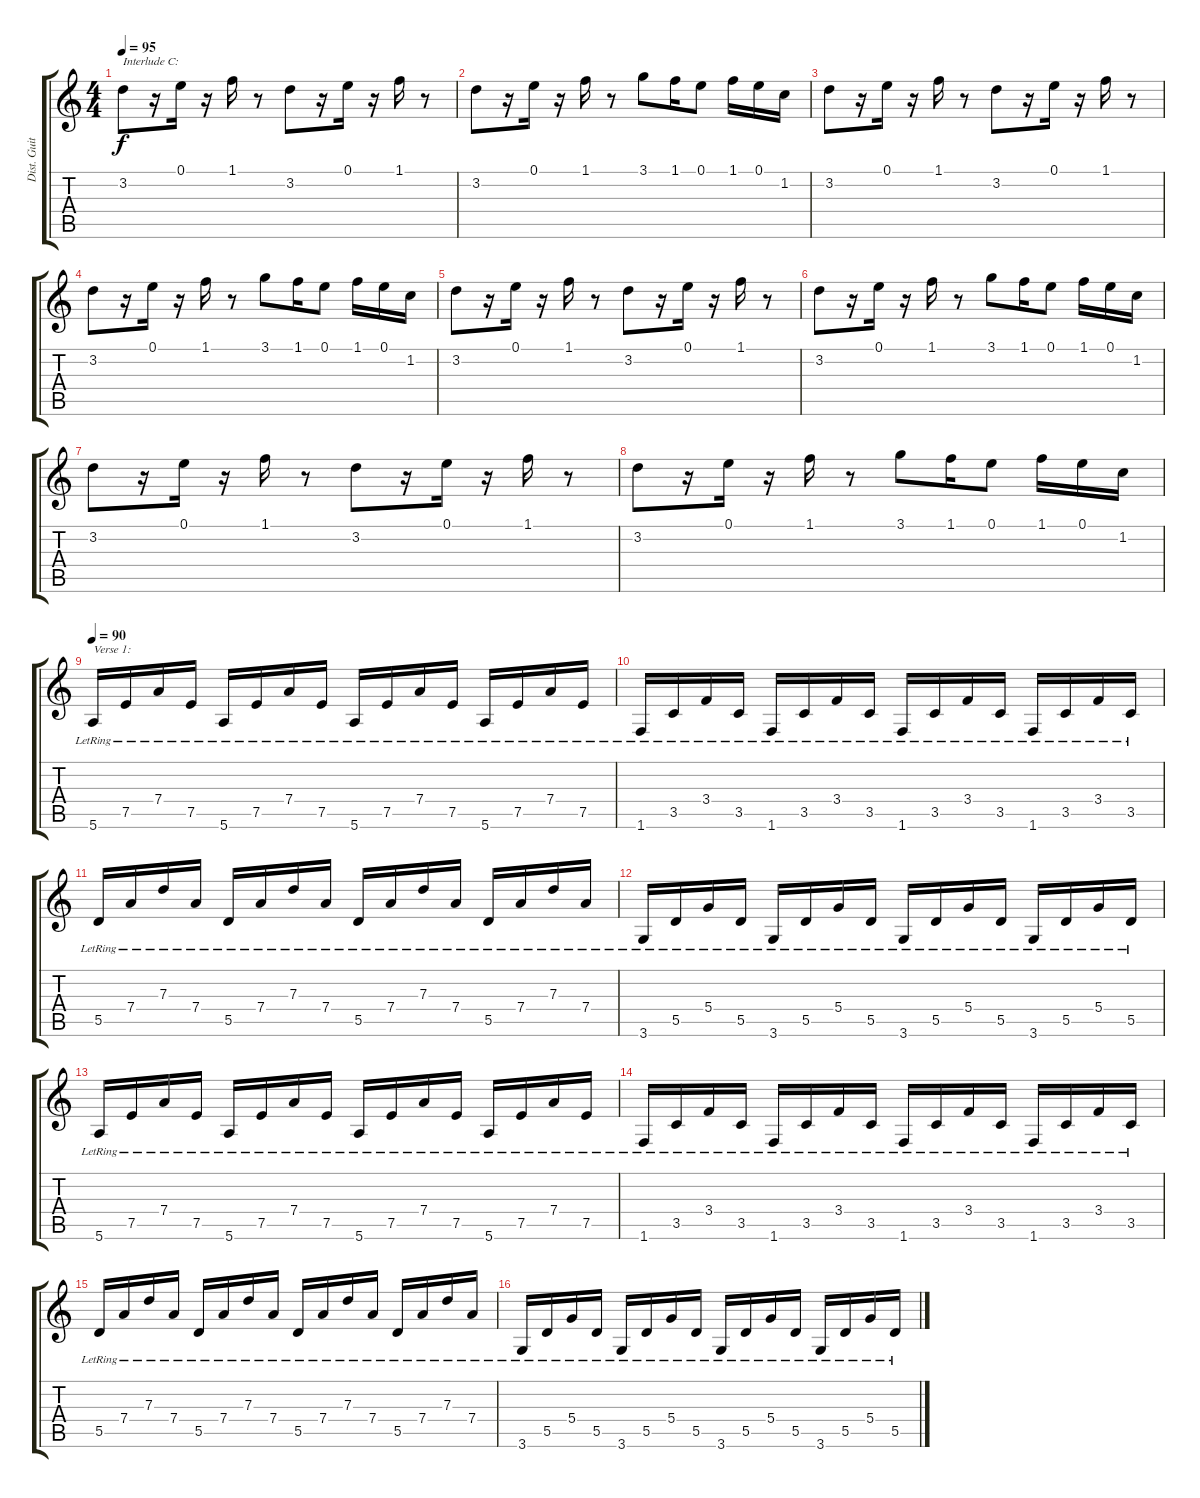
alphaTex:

\track ("Dist. Guitar 2" "Dist. Guit") {instrument distortionguitar}
\staff {score tabs}
\tuning (E4 B3 G3 D3 A2 E2) {hide}
\ts (4 4)
\tempo 95
\clef g2
\ks c
3.2.8{txt "Interlude C:" dy f} r.16 0.1.16 r.16 1.1.16 r.8 3.2.8 r.16 0.1.16 r.16 1.1.16 r.8 |
3.2.8 r.16 0.1.16 r.16 1.1.16 r.8 3.1.8 1.1.16 0.1.8 1.1.16 0.1.16 1.2.16 |
3.2.8 r.16 0.1.16 r.16 1.1.16 r.8 3.2.8 r.16 0.1.16 r.16 1.1.16 r.8 |
3.2.8 r.16 0.1.16 r.16 1.1.16 r.8 3.1.8 1.1.16 0.1.8 1.1.16 0.1.16 1.2.16 |
3.2.8 r.16 0.1.16 r.16 1.1.16 r.8 3.2.8 r.16 0.1.16 r.16 1.1.16 r.8 |
3.2.8 r.16 0.1.16 r.16 1.1.16 r.8 3.1.8 1.1.16 0.1.8 1.1.16 0.1.16 1.2.16 |
3.2.8 r.16 0.1.16 r.16 1.1.16 r.8 3.2.8 r.16 0.1.16 r.16 1.1.16 r.8 |
3.2.8 r.16 0.1.16 r.16 1.1.16 r.8 3.1.8 1.1.16 0.1.8 1.1.16 0.1.16 1.2.16 |
\tempo 90
5.6{lr}.16{txt "Verse 1:" volume 10 instrument electricguitarjazz} 7.5{lr}.16 7.4{lr}.16 7.5{lr}.16 5.6{lr}.16 7.5{lr}.16 7.4{lr}.16 7.5{lr}.16 5.6{lr}.16 7.5{lr}.16 7.4{lr}.16 7.5{lr}.16 5.6{lr}.16 7.5{lr}.16 7.4{lr}.16 7.5{lr}.16 |
1.6{lr}.16 3.5{lr}.16 3.4{lr}.16 3.5{lr}.16 1.6{lr}.16 3.5{lr}.16 3.4{lr}.16 3.5{lr}.16 1.6{lr}.16 3.5{lr}.16 3.4{lr}.16 3.5{lr}.16 1.6{lr}.16 3.5{lr}.16 3.4{lr}.16 3.5{lr}.16 |
5.5{lr}.16 7.4{lr}.16 7.3{lr}.16 7.4{lr}.16 5.5{lr}.16 7.4{lr}.16 7.3{lr}.16 7.4{lr}.16 5.5{lr}.16 7.4{lr}.16 7.3{lr}.16 7.4{lr}.16 5.5{lr}.16 7.4{lr}.16 7.3{lr}.16 7.4{lr}.16 |
3.6{lr}.16 5.5{lr}.16 5.4{lr}.16 5.5{lr}.16 3.6{lr}.16 5.5{lr}.16 5.4{lr}.16 5.5{lr}.16 3.6{lr}.16 5.5{lr}.16 5.4{lr}.16 5.5{lr}.16 3.6{lr}.16 5.5{lr}.16 5.4{lr}.16 5.5{lr}.16 |
5.6{lr}.16 7.5{lr}.16 7.4{lr}.16 7.5{lr}.16 5.6{lr}.16 7.5{lr}.16 7.4{lr}.16 7.5{lr}.16 5.6{lr}.16 7.5{lr}.16 7.4{lr}.16 7.5{lr}.16 5.6{lr}.16 7.5{lr}.16 7.4{lr}.16 7.5{lr}.16 |
1.6{lr}.16 3.5{lr}.16 3.4{lr}.16 3.5{lr}.16 1.6{lr}.16 3.5{lr}.16 3.4{lr}.16 3.5{lr}.16 1.6{lr}.16 3.5{lr}.16 3.4{lr}.16 3.5{lr}.16 1.6{lr}.16 3.5{lr}.16 3.4{lr}.16 3.5{lr}.16 |
5.5{lr}.16 7.4{lr}.16 7.3{lr}.16 7.4{lr}.16 5.5{lr}.16 7.4{lr}.16 7.3{lr}.16 7.4{lr}.16 5.5{lr}.16 7.4{lr}.16 7.3{lr}.16 7.4{lr}.16 5.5{lr}.16 7.4{lr}.16 7.3{lr}.16 7.4{lr}.16 |
3.6{lr}.16 5.5{lr}.16 5.4{lr}.16 5.5{lr}.16 3.6{lr}.16 5.5{lr}.16 5.4{lr}.16 5.5{lr}.16 3.6{lr}.16 5.5{lr}.16 5.4{lr}.16 5.5{lr}.16 3.6{lr}.16 5.5{lr}.16 5.4{lr}.16 5.5{lr}.16
